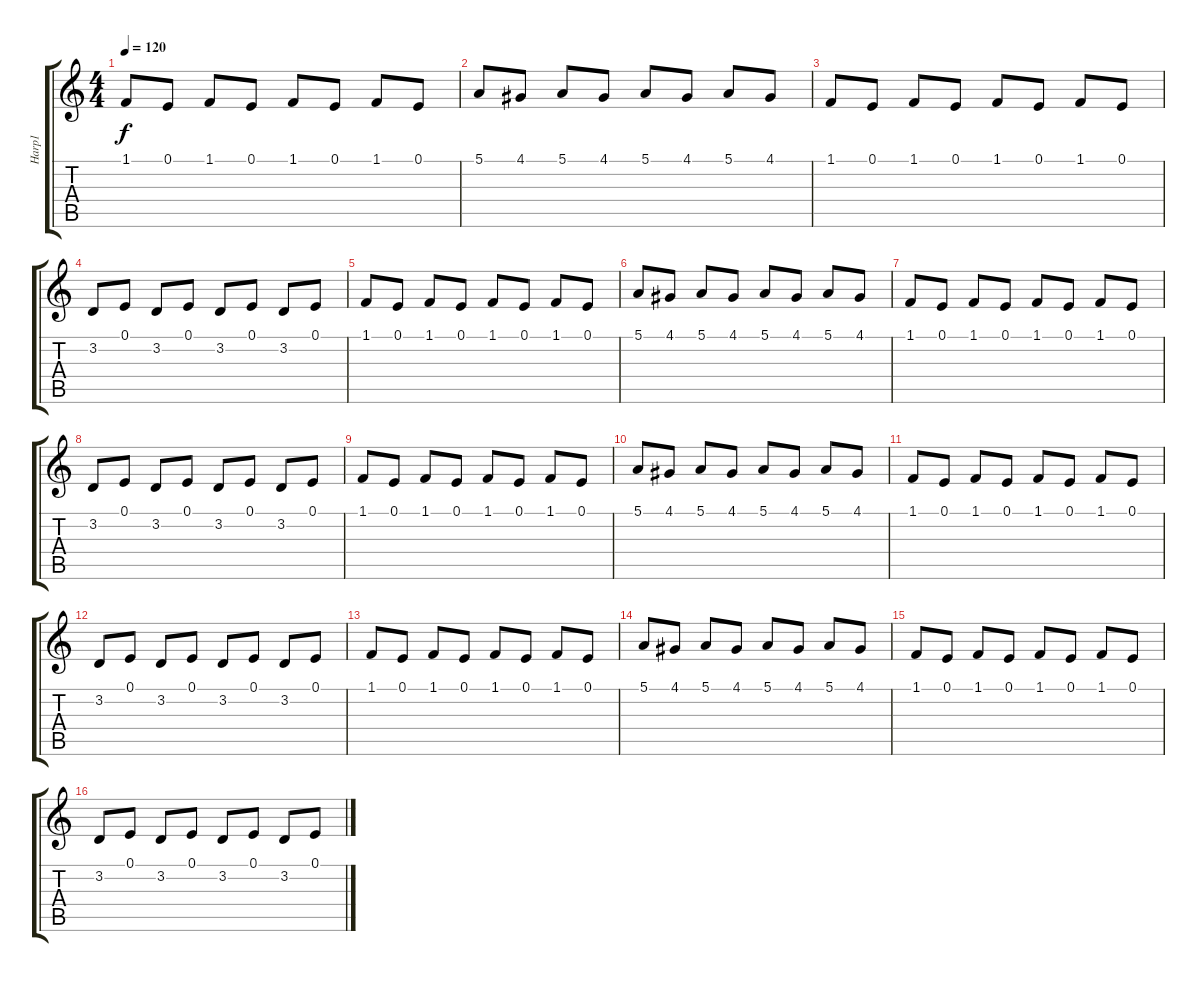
\track ("Harp1" "Harp1") {instrument orchestralharp}
\staff {score tabs}
\tuning (E4 B3 G3 D3 A2 E2) {hide}
\ts (4 4)
\tempo 120
\clef g2
\ks c
1.1.8{dy f} 0.1.8 1.1.8 0.1.8 1.1.8 0.1.8 1.1.8 0.1.8 |
5.1.8 4.1.8 5.1.8 4.1.8 5.1.8 4.1.8 5.1.8 4.1.8 |
1.1.8 0.1.8 1.1.8 0.1.8 1.1.8 0.1.8 1.1.8 0.1.8 |
3.2.8 0.1.8 3.2.8 0.1.8 3.2.8 0.1.8 3.2.8 0.1.8 |
1.1.8 0.1.8 1.1.8 0.1.8 1.1.8 0.1.8 1.1.8 0.1.8 |
5.1.8 4.1.8 5.1.8 4.1.8 5.1.8 4.1.8 5.1.8 4.1.8 |
1.1.8 0.1.8 1.1.8 0.1.8 1.1.8 0.1.8 1.1.8 0.1.8 |
3.2.8 0.1.8 3.2.8 0.1.8 3.2.8 0.1.8 3.2.8 0.1.8 |
1.1.8 0.1.8 1.1.8 0.1.8 1.1.8 0.1.8 1.1.8 0.1.8 |
5.1.8 4.1.8 5.1.8 4.1.8 5.1.8 4.1.8 5.1.8 4.1.8 |
1.1.8 0.1.8 1.1.8 0.1.8 1.1.8 0.1.8 1.1.8 0.1.8 |
3.2.8 0.1.8 3.2.8 0.1.8 3.2.8 0.1.8 3.2.8 0.1.8 |
1.1.8 0.1.8 1.1.8 0.1.8 1.1.8 0.1.8 1.1.8 0.1.8 |
5.1.8 4.1.8 5.1.8 4.1.8 5.1.8 4.1.8 5.1.8 4.1.8 |
1.1.8 0.1.8 1.1.8 0.1.8 1.1.8 0.1.8 1.1.8 0.1.8 |
3.2.8 0.1.8 3.2.8 0.1.8 3.2.8 0.1.8 3.2.8 0.1.8
